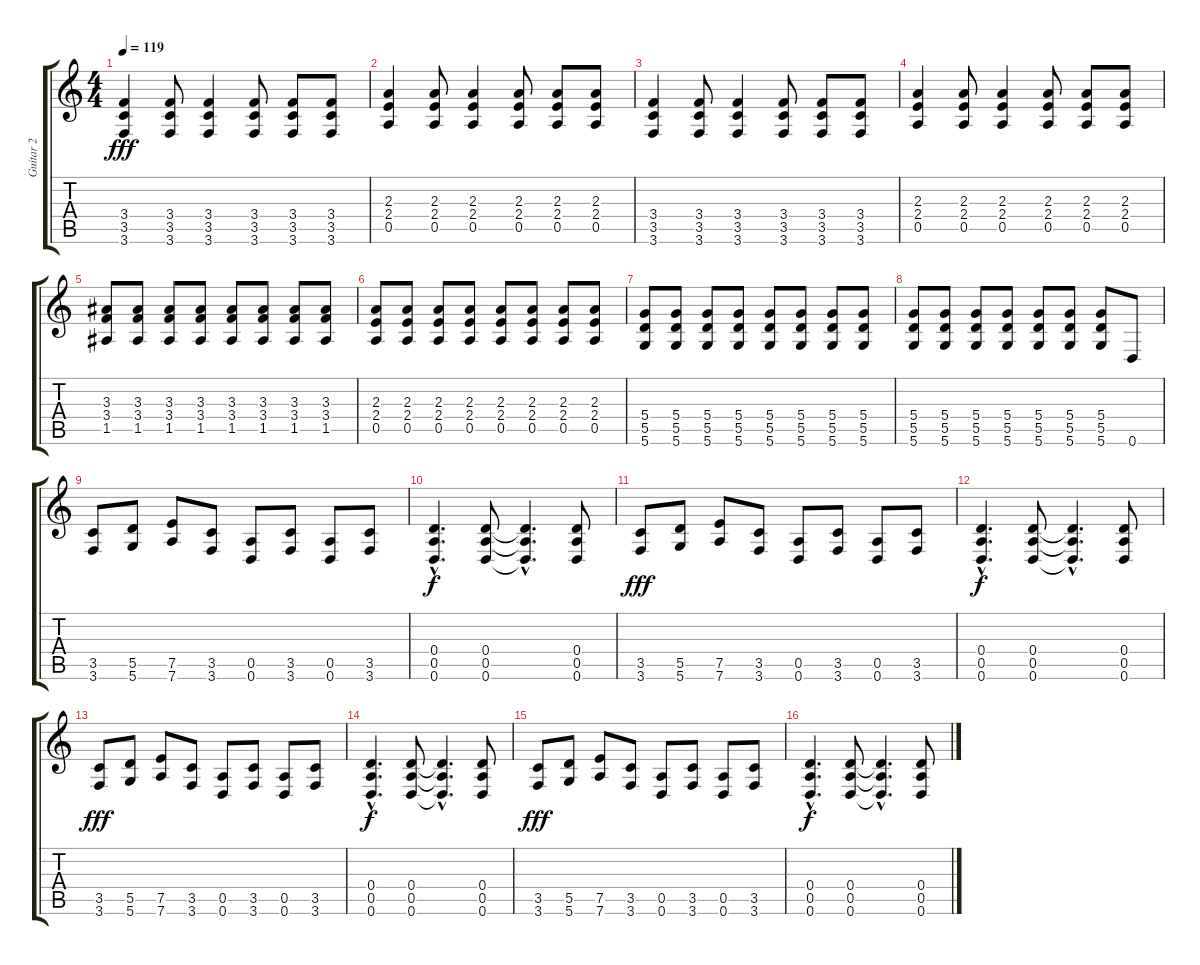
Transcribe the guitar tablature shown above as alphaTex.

\track ("Guitar 2" "Guitar 2") {instrument overdrivenguitar}
\staff {score tabs}
\tuning (E4 B3 G3 D3 A2 D2) {hide}
\ts (4 4)
\tempo 119
\clef g2
\ks c
(3.4 3.5 3.6).4{dy fff} (3.4 3.5 3.6).8 (3.4 3.5 3.6).4 (3.4 3.5 3.6).8 (3.4 3.5 3.6).8 (3.4 3.5 3.6).8 |
(2.3 2.4 0.5).4 (2.3 2.4 0.5).8 (2.3 2.4 0.5).4 (2.3 2.4 0.5).8 (2.3 2.4 0.5).8 (2.3 2.4 0.5).8 |
(3.4 3.5 3.6).4 (3.4 3.5 3.6).8 (3.4 3.5 3.6).4 (3.4 3.5 3.6).8 (3.4 3.5 3.6).8 (3.4 3.5 3.6).8 |
(2.3 2.4 0.5).4 (2.3 2.4 0.5).8 (2.3 2.4 0.5).4 (2.3 2.4 0.5).8 (2.3 2.4 0.5).8 (2.3 2.4 0.5).8 |
(3.3 3.4 1.5).8 (3.3 3.4 1.5).8 (3.3 3.4 1.5).8 (3.3 3.4 1.5).8 (3.3 3.4 1.5).8 (3.3 3.4 1.5).8 (3.3 3.4 1.5).8 (3.3 3.4 1.5).8 |
(2.3 2.4 0.5).8 (2.3 2.4 0.5).8 (2.3 2.4 0.5).8 (2.3 2.4 0.5).8 (2.3 2.4 0.5).8 (2.3 2.4 0.5).8 (2.3 2.4 0.5).8 (2.3 2.4 0.5).8 |
(5.4 5.5 5.6).8 (5.4 5.5 5.6).8 (5.4 5.5 5.6).8 (5.4 5.5 5.6).8 (5.4 5.5 5.6).8 (5.4 5.5 5.6).8 (5.4 5.5 5.6).8 (5.4 5.5 5.6).8 |
(5.4 5.5 5.6).8 (5.4 5.5 5.6).8 (5.4 5.5 5.6).8 (5.4 5.5 5.6).8 (5.4 5.5 5.6).8 (5.4 5.5 5.6).8 (5.4 5.5 5.6).8 0.6.8 |
(3.5 3.6).8 (5.5 5.6).8 (7.5 7.6).8 (3.5 3.6).8 (0.5 0.6).8 (3.5 3.6).8 (0.5 0.6).8 (3.5 3.6).8 |
(0.4{hac} 0.5{hac} 0.6{hac}).4{d dy f} (0.4 0.5 0.6).8 (0.4{hac t} 0.5{hac t} 0.6{hac t}).4{d} (0.4 0.5 0.6).8 |
(3.5 3.6).8{dy fff} (5.5 5.6).8 (7.5 7.6).8 (3.5 3.6).8 (0.5 0.6).8 (3.5 3.6).8 (0.5 0.6).8 (3.5 3.6).8 |
(0.4{hac} 0.5{hac} 0.6{hac}).4{d dy f} (0.4 0.5 0.6).8 (0.4{hac t} 0.5{hac t} 0.6{hac t}).4{d} (0.4 0.5 0.6).8 |
(3.5 3.6).8{dy fff} (5.5 5.6).8 (7.5 7.6).8 (3.5 3.6).8 (0.5 0.6).8 (3.5 3.6).8 (0.5 0.6).8 (3.5 3.6).8 |
(0.4{hac} 0.5{hac} 0.6{hac}).4{d dy f} (0.4 0.5 0.6).8 (0.4{hac t} 0.5{hac t} 0.6{hac t}).4{d} (0.4 0.5 0.6).8 |
(3.5 3.6).8{dy fff} (5.5 5.6).8 (7.5 7.6).8 (3.5 3.6).8 (0.5 0.6).8 (3.5 3.6).8 (0.5 0.6).8 (3.5 3.6).8 |
(0.4{hac} 0.5{hac} 0.6{hac}).4{d dy f} (0.4 0.5 0.6).8 (0.4{hac t} 0.5{hac t} 0.6{hac t}).4{d} (0.4 0.5 0.6).8
